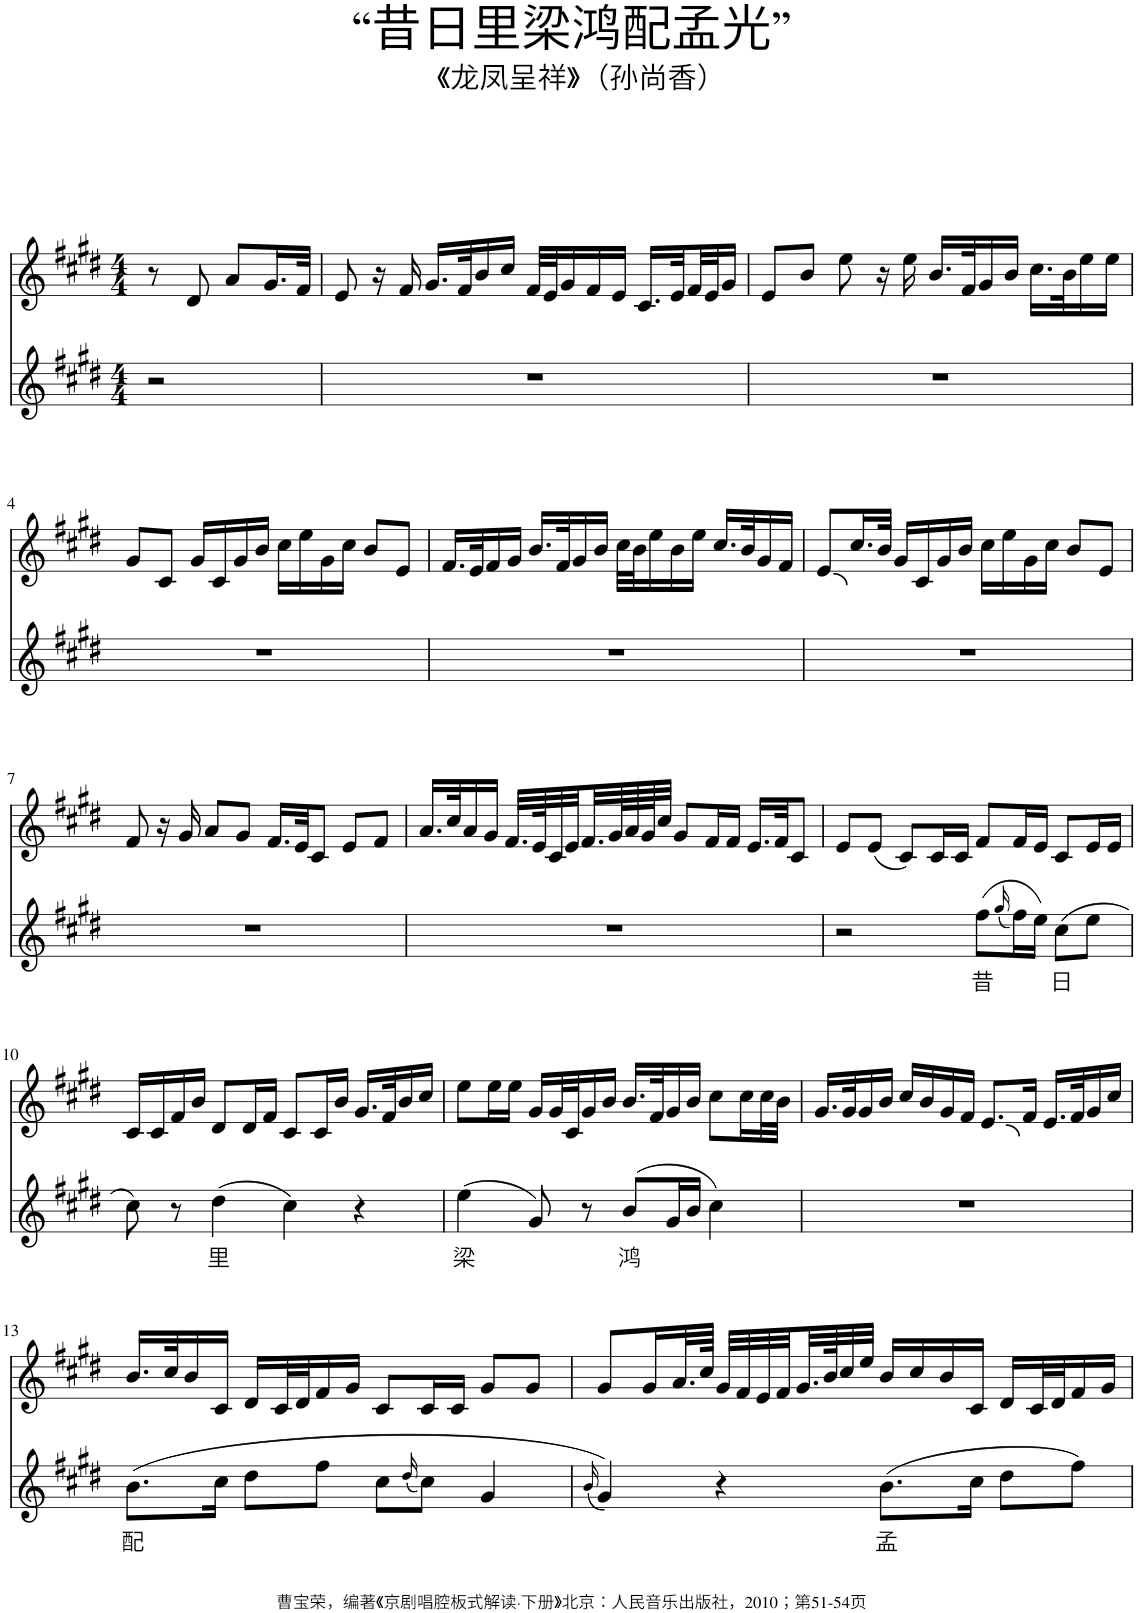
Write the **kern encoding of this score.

**kern	**text	**kern
*part2	*part2	*part1
*staff2	*staff2	*staff1
*I"Piano	*	*I"Piano
*I'Pno	*	*I'Pno
*clefG2	*	*clefG2
*k[f#c#g#d#]	*	*k[f#c#g#d#]
*M4/4	*	*M4/4
=1	=1	=1
2r	.	8r
.	.	8d#/
.	.	8a/L
.	.	16.g#/L
.	.	32f#/JJk
=2	=2	=2
1r	.	8e/
.	.	16r
.	.	16f#/
.	.	16.g#/LL
.	.	32f#/K
.	.	16b/
.	.	16cc#/JJ
.	.	32f#/LLL
.	.	32e/J
.	.	16g#/
.	.	16f#/
.	.	16e/JJ
.	.	16.c#/LL
.	.	32e/L
.	.	32f#/
.	.	32e/J
.	.	16g#/JJ
=3	=3	=3
1r	.	8e/L
.	.	8b/J
.	.	8ee\
.	.	16r
.	.	16ee\
.	.	16.b/LL
.	.	32f#/K
.	.	16g#/
.	.	16b/JJ
.	.	16.cc#\LL
.	.	32b\K
.	.	16ee\
.	.	16ee\JJ
!!LO:LB:g=z
=4	=4	=4
1r	.	8g#/L
.	.	8c#/J
.	.	16g#/LL
.	.	16c#/
.	.	16g#/
.	.	16b/JJ
.	.	16cc#\LL
.	.	16ee\
.	.	16g#\
.	.	16cc#\JJ
.	.	8b/L
.	.	8e/J
=5	=5	=5
1r	.	16.f#/LL
.	.	32e/K
.	.	16f#/
.	.	16g#/JJ
.	.	16.b/LL
.	.	32f#/K
.	.	16g#/
.	.	16b/JJ
.	.	32cc#\LLL
.	.	32b\J
.	.	16ee\
.	.	16b\
.	.	16ee\JJ
.	.	16.cc#/LL
.	.	32b/K
.	.	16g#/
.	.	16f#/JJ
=6	=6	=6
1r	.	8e/L
.	.	16.cc#/L
.	.	32b/JJk
.	.	16g#/LL
.	.	16c#/
.	.	16g#/
.	.	16b/JJ
.	.	16cc#\LL
.	.	16ee\
.	.	16g#\
.	.	16cc#\JJ
.	.	8b/L
.	.	8e/J
!!LO:LB:g=z
=7	=7	=7
1r	.	8f#/
.	.	16r
.	.	16g#/
.	.	8a/L
.	.	8g#/J
.	.	16.f#/LL
.	.	32e/JK
.	.	8c#/J
.	.	8e/L
.	.	8f#/J
=8	=8	=8
1r	.	16.a/LL
.	.	32cc#/K
.	.	16a/
.	.	16g#/JJ
.	.	32.f#/LLL
.	.	64e/K
.	.	32c#/
.	.	32e/
.	.	32.f#/
.	.	64g#/L
.	.	64a/
.	.	64g#/J
.	.	32cc#/JJJ
.	.	8g#/L
.	.	16f#/L
.	.	16f#/JJ
.	.	16.e/LL
.	.	32f#/JK
.	.	8c#/J
=9	=9	=9
2r	.	8e/L
.	.	(8e/J
.	.	8c#/L)
.	.	16c#/L
.	.	16c#/JJ
!	!LO:LY:b	!
(8ff#\L	昔	8f#/L
(16qgg#/	.	.
16ff#\L)	.	16f#/L
16ee\JJ)	.	16e/JJ
!	!LO:LY:b	!
(8cc#\L	日	8c#/L
8ee\J	.	16e/L
.	.	16e/JJ
!!LO:LB:g=z
=10	=10	=10
8cc#\)	.	16c#/LL
.	.	16c#/
8r	.	16f#/
.	.	16b/JJ
!	!LO:LY:b	!
(4dd#\	里	8d#/L
.	.	16d#/L
.	.	16f#/JJ
4cc#\)	.	8c#/L
.	.	16c#/L
.	.	16b/JJ
4r	.	16.g#/LL
.	.	32f#/K
.	.	16b/
.	.	16cc#/JJ
=11	=11	=11
!	!LO:LY:b	!
(4ee\	梁	8ee\L
.	.	16ee\L
.	.	16ee\JJ
8g#/)	.	16g#/LL
.	.	32g#/L
.	.	32c#/J
8r	.	16g#/
.	.	16b/JJ
!	!LO:LY:b	!
(8b/L	鸿	16.b/LL
.	.	32f#/K
16g#/L	.	16g#/
16b/JJ	.	16b/JJ
4cc#\)	.	8cc#\L
.	.	16cc#\L
.	.	32cc#\L
.	.	32b\JJJ
=12	=12	=12
1r	.	16.g#/LL
.	.	32g#/K
.	.	16g#/
.	.	16b/JJ
.	.	16cc#/LL
.	.	16b/
.	.	16g#/
.	.	16f#/JJ
.	.	8.e/L
.	.	16f#/Jk
.	.	16.e/LL
.	.	32f#/K
.	.	16g#/
.	.	16cc#/JJ
!!LO:LB:g=z
=13	=13	=13
!	!LO:LY:b	!
(8.b\L	配	16.b/LL
.	.	32cc#/K
.	.	16b/
16cc#\Jk	.	16c#/JJ
8dd#\L	.	16d#/LL
.	.	32c#/L
.	.	32d#/J
8ff#\J	.	16f#/
.	.	16g#/JJ
8cc#\L	.	8c#/L
(16qdd#/	.	.
8cc#\J)	.	16c#/L
.	.	16c#/JJ
4g#/	.	8g#/L
.	.	8g#/J
=14	=14	=14
(16qb/	.	.
4g#/))	.	8g#/L
.	.	16g#/L
.	.	32.a/L
.	.	64cc#/JJJk
4r	.	32g#/LLL
.	.	32f#/
.	.	32e/
.	.	32f#/
.	.	32.g#/
.	.	64b/K
.	.	32cc#/
.	.	32ee/JJJ
!	!LO:LY:b	!
(8.b\L	孟	16b/LL
.	.	16cc#/
.	.	16b/
16cc#\Jk	.	16c#/JJ
8dd#\L	.	16d#/LL
.	.	32c#/L
.	.	32d#/J
8ff#\J)	.	16f#/
.	.	16g#/JJ
=	=	=
*-	*-	*-
